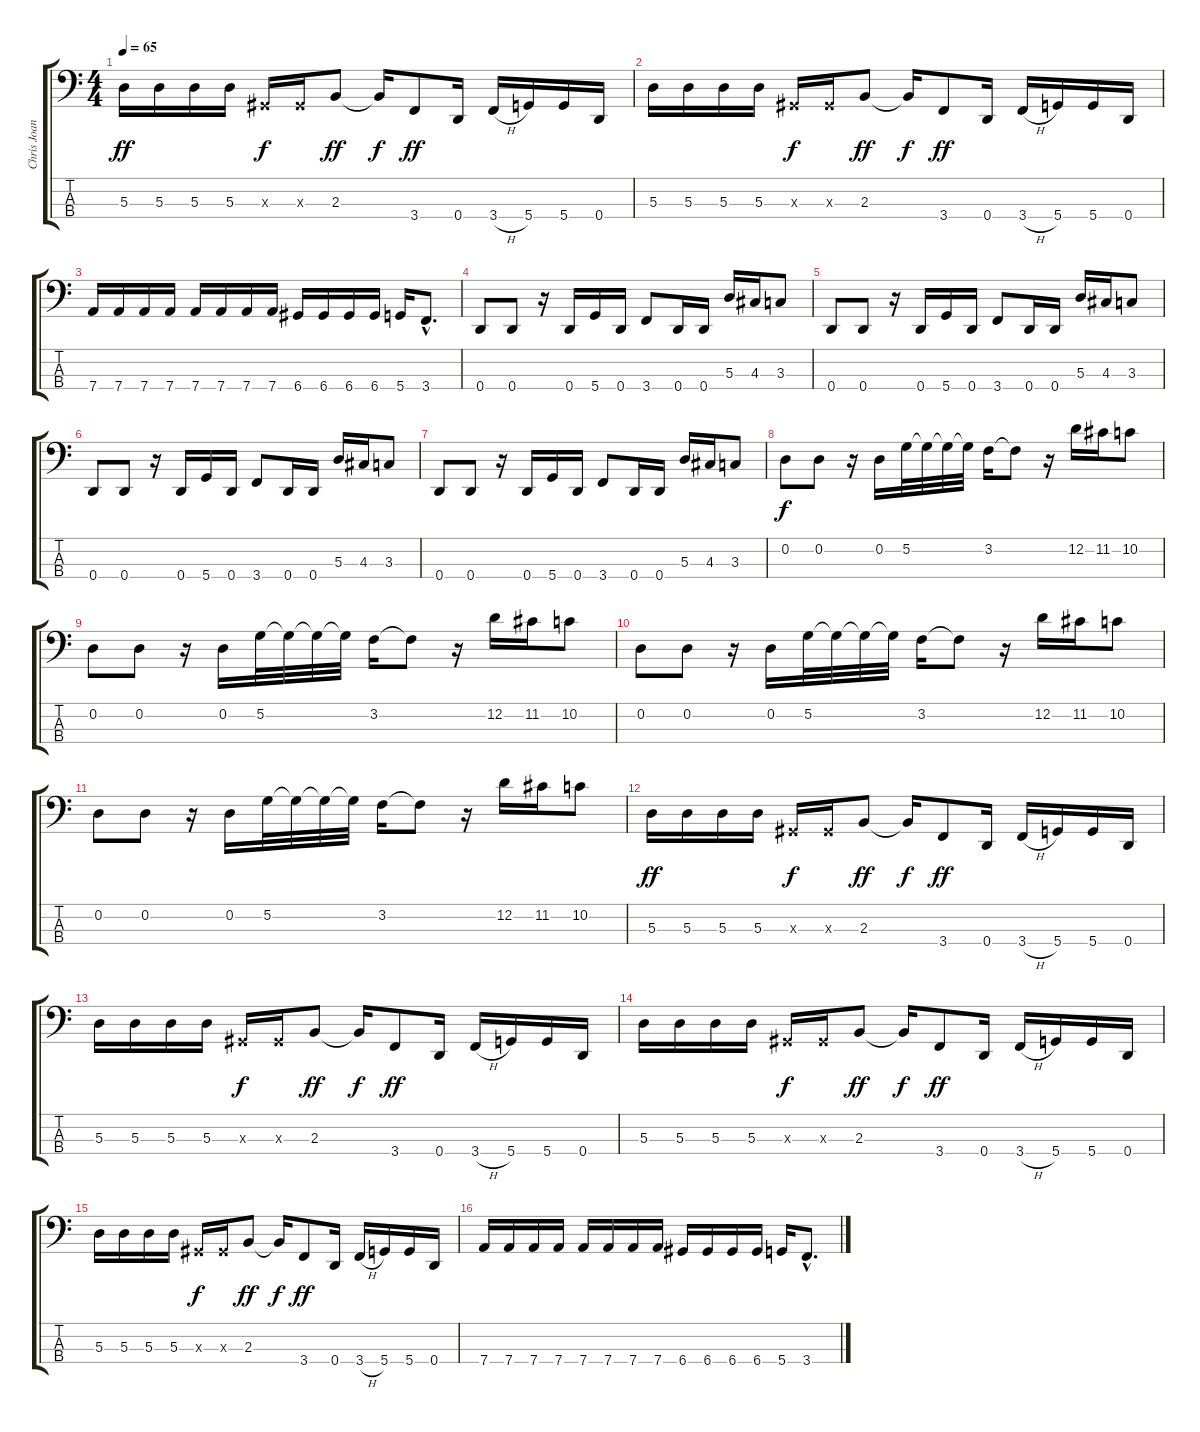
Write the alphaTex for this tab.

\track ("Chris Joannou (basse)" "Chris Joan") {instrument electricbasspick}
\staff {score tabs}
\tuning (G2 D2 A1 D1) {hide}
\ts (4 4)
\tempo 65
\clef f4
\ks c
5.3.16{dy ff} 5.3.16 5.3.16 5.3.16 -1.3{x}.16{dy f} -1.3{x}.16 2.3.8{dy ff} 2.3{t}.16{dy f} 3.4.8{dy ff} 0.4.16 3.4{h}.16 5.4.16 5.4.16 0.4.16 |
5.3.16 5.3.16 5.3.16 5.3.16 -1.3{x}.16{dy f} -1.3{x}.16 2.3.8{dy ff} 2.3{t}.16{dy f} 3.4.8{dy ff} 0.4.16 3.4{h}.16 5.4.16 5.4.16 0.4.16 |
7.4.16 7.4.16 7.4.16 7.4.16 7.4.16 7.4.16 7.4.16 7.4.16 6.4.16 6.4.16 6.4.16 6.4.16 5.4.16 3.4{hac}.8{d} |
0.4.8 0.4.8 r.16 0.4.16 5.4.16 0.4.16 3.4.8 0.4.16 0.4.16 5.3.16 4.3.16 3.3.8 |
0.4.8 0.4.8 r.16 0.4.16 5.4.16 0.4.16 3.4.8 0.4.16 0.4.16 5.3.16 4.3.16 3.3.8 |
0.4.8 0.4.8 r.16 0.4.16 5.4.16 0.4.16 3.4.8 0.4.16 0.4.16 5.3.16 4.3.16 3.3.8 |
0.4.8 0.4.8 r.16 0.4.16 5.4.16 0.4.16 3.4.8 0.4.16 0.4.16 5.3.16 4.3.16 3.3.8 |
0.2.8{dy f} 0.2.8 r.16 0.2.16 5.2.32 5.2{t}.32 5.2{t}.32 5.2{t}.32 3.2.16 3.2{t}.8 r.16 12.2.16 11.2.16 10.2.8 |
0.2.8 0.2.8 r.16 0.2.16 5.2.32 5.2{t}.32 5.2{t}.32 5.2{t}.32 3.2.16 3.2{t}.8 r.16 12.2.16 11.2.16 10.2.8 |
0.2.8 0.2.8 r.16 0.2.16 5.2.32 5.2{t}.32 5.2{t}.32 5.2{t}.32 3.2.16 3.2{t}.8 r.16 12.2.16 11.2.16 10.2.8 |
0.2.8 0.2.8 r.16 0.2.16 5.2.32 5.2{t}.32 5.2{t}.32 5.2{t}.32 3.2.16 3.2{t}.8 r.16 12.2.16 11.2.16 10.2.8 |
5.3.16{dy ff} 5.3.16 5.3.16 5.3.16 -1.3{x}.16{dy f} -1.3{x}.16 2.3.8{dy ff} 2.3{t}.16{dy f} 3.4.8{dy ff} 0.4.16 3.4{h}.16 5.4.16 5.4.16 0.4.16 |
5.3.16 5.3.16 5.3.16 5.3.16 -1.3{x}.16{dy f} -1.3{x}.16 2.3.8{dy ff} 2.3{t}.16{dy f} 3.4.8{dy ff} 0.4.16 3.4{h}.16 5.4.16 5.4.16 0.4.16 |
5.3.16 5.3.16 5.3.16 5.3.16 -1.3{x}.16{dy f} -1.3{x}.16 2.3.8{dy ff} 2.3{t}.16{dy f} 3.4.8{dy ff} 0.4.16 3.4{h}.16 5.4.16 5.4.16 0.4.16 |
5.3.16 5.3.16 5.3.16 5.3.16 -1.3{x}.16{dy f} -1.3{x}.16 2.3.8{dy ff} 2.3{t}.16{dy f} 3.4.8{dy ff} 0.4.16 3.4{h}.16 5.4.16 5.4.16 0.4.16 |
7.4.16 7.4.16 7.4.16 7.4.16 7.4.16 7.4.16 7.4.16 7.4.16 6.4.16 6.4.16 6.4.16 6.4.16 5.4.16 3.4{hac}.8{d}
